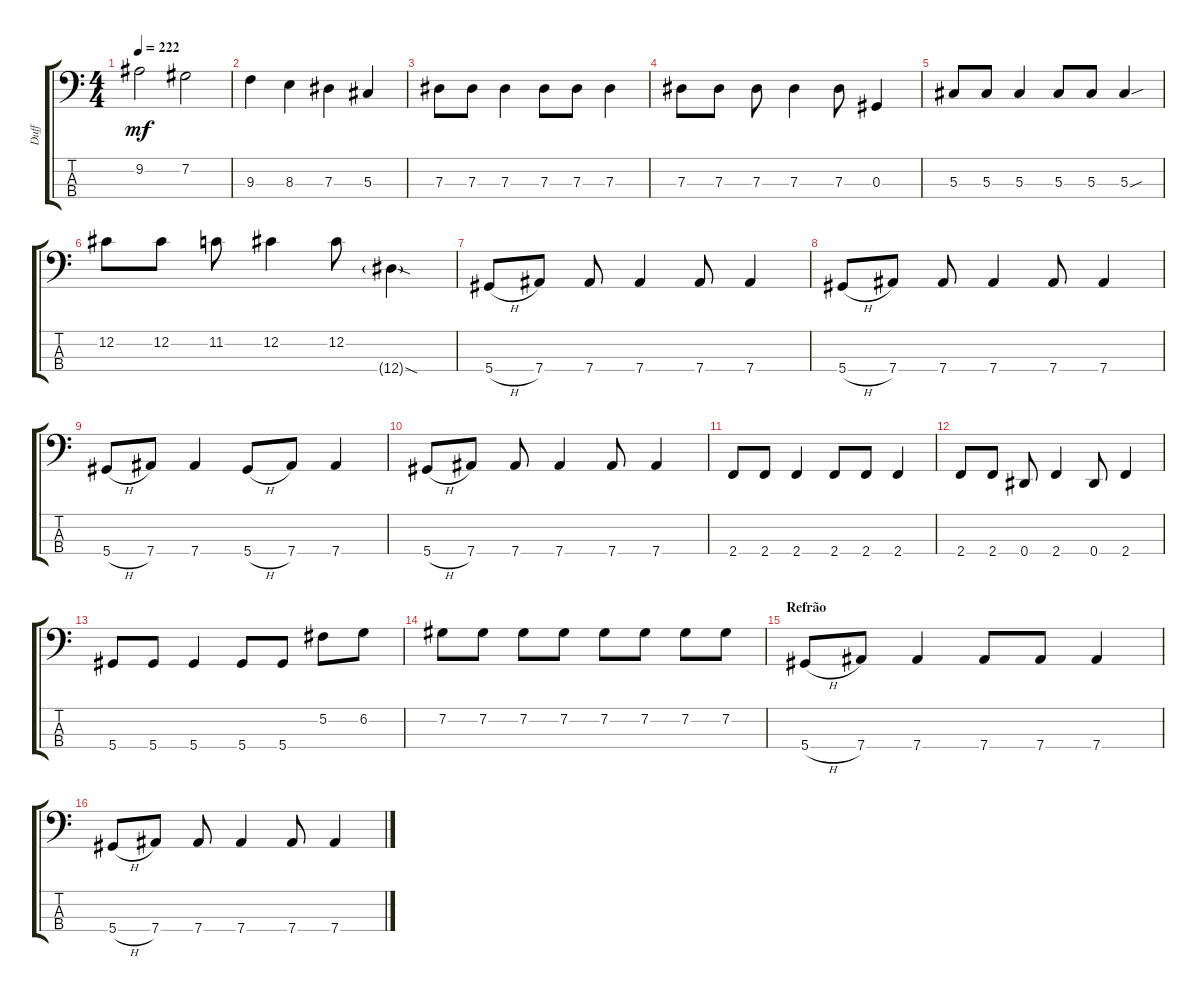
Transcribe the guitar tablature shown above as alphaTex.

\track ("Duff" "Duff") {instrument electricbassfinger}
\staff {score tabs}
\tuning (Gb2 Db2 Ab1 Eb1) {hide}
\ts (4 4)
\tempo 222
\clef f4
\ks c
9.2.2{dy mf} 7.2.2 |
9.3.4 8.3.4 7.3.4 5.3.4 |
7.3.8 7.3.8 7.3.4 7.3.8 7.3.8 7.3.4 |
7.3.8 7.3.8 7.3.8 7.3.4 7.3.8 0.3.4 |
5.3.8 5.3.8 5.3.4 5.3.8 5.3.8 5.3{sou}.4 |
12.2.8 12.2.8 11.2.8 12.2.4 12.2.8 12.4{sod g}.4 |
5.4{h}.8 7.4.8 7.4.8 7.4.4 7.4.8 7.4.4 |
5.4{h}.8 7.4.8 7.4.8 7.4.4 7.4.8 7.4.4 |
5.4{h}.8 7.4.8 7.4.4 5.4{h}.8 7.4.8 7.4.4 |
5.4{h}.8 7.4.8 7.4.8 7.4.4 7.4.8 7.4.4 |
2.4.8 2.4.8 2.4.4 2.4.8 2.4.8 2.4.4 |
2.4.8 2.4.8 0.4.8 2.4.4 0.4.8 2.4.4 |
5.4.8 5.4.8 5.4.4 5.4.8 5.4.8 5.2.8 6.2.8 |
7.2.8 7.2.8 7.2.8 7.2.8 7.2.8 7.2.8 7.2.8 7.2.8 |
\section ("" "Refrão")
5.4{h}.8 7.4.8 7.4.4 7.4.8 7.4.8 7.4.4 |
5.4{h}.8 7.4.8 7.4.8 7.4.4 7.4.8 7.4.4
